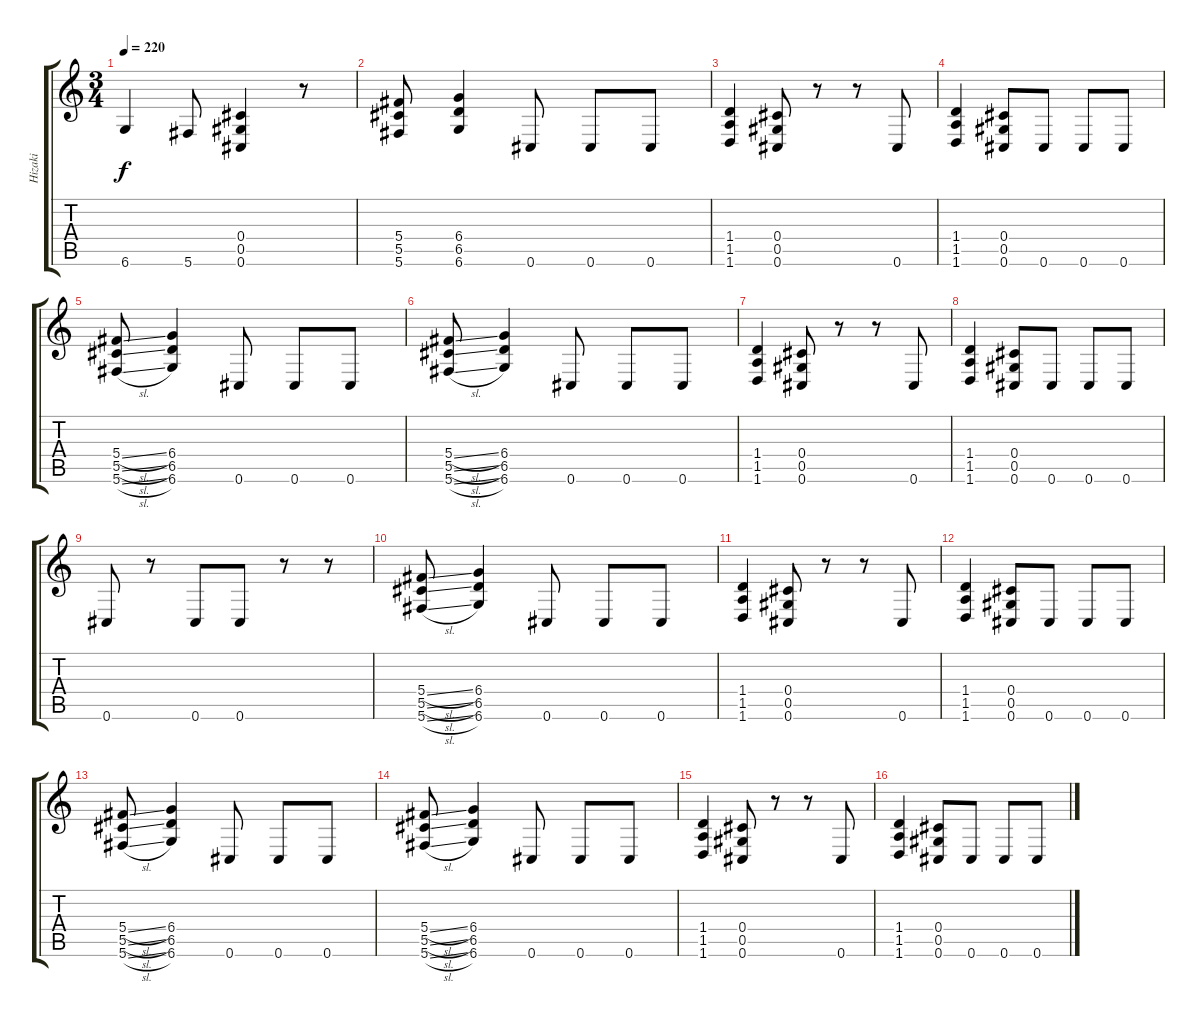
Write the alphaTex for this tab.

\track ("Hizaki" "Hizaki") {instrument distortionguitar}
\staff {score tabs}
\tuning (Eb4 Bb3 Gb3 Db3 Ab2 Db2) {hide}
\ts (3 4)
\tempo 220
\clef g2
\ks c
6.6.4{dy f} 5.6.8 (0.4 0.5 0.6).4 r.8 |
(5.4 5.5 5.6).8 (6.4 6.5 6.6).4 0.6.8 0.6.8 0.6.8 |
(1.4 1.5 1.6).4 (0.4 0.5 0.6).8 r.8 r.8 0.6.8 |
(1.4 1.5 1.6).4 (0.4 0.5 0.6).8 0.6.8 0.6.8 0.6.8 |
(5.4{sl} 5.5{sl} 5.6{sl}).8 (6.4 6.5 6.6).4 0.6.8 0.6.8 0.6.8 |
(5.4{sl} 5.5{sl} 5.6{sl}).8 (6.4 6.5 6.6).4 0.6.8 0.6.8 0.6.8 |
(1.4 1.5 1.6).4 (0.4 0.5 0.6).8 r.8 r.8 0.6.8 |
(1.4 1.5 1.6).4 (0.4 0.5 0.6).8 0.6.8 0.6.8 0.6.8 |
0.6.8 r.8 0.6.8 0.6.8 r.8 r.8 |
(5.4{sl} 5.5{sl} 5.6{sl}).8 (6.4 6.5 6.6).4 0.6.8 0.6.8 0.6.8 |
(1.4 1.5 1.6).4 (0.4 0.5 0.6).8 r.8 r.8 0.6.8 |
(1.4 1.5 1.6).4 (0.4 0.5 0.6).8 0.6.8 0.6.8 0.6.8 |
(5.4{sl} 5.5{sl} 5.6{sl}).8 (6.4 6.5 6.6).4 0.6.8 0.6.8 0.6.8 |
(5.4{sl} 5.5{sl} 5.6{sl}).8 (6.4 6.5 6.6).4 0.6.8 0.6.8 0.6.8 |
(1.4 1.5 1.6).4 (0.4 0.5 0.6).8 r.8 r.8 0.6.8 |
(1.4 1.5 1.6).4 (0.4 0.5 0.6).8 0.6.8 0.6.8 0.6.8
